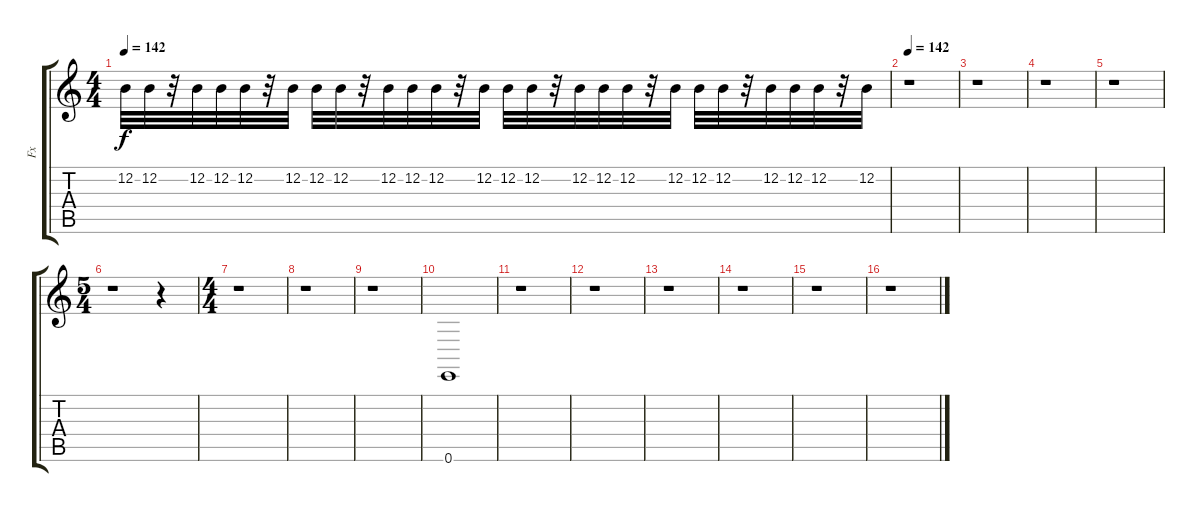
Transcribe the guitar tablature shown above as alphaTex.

\track ("Fx" "Fx") {instrument piccolo}
\staff {score tabs}
\tuning (E4 B3 G3 D3 A2 E2) {hide}
\ts (4 4)
\tempo 142
\clef g2
\ks c
12.2.32{dy f} 12.2.32 r.32 12.2.32 12.2.32 12.2.32 r.32 12.2.32 12.2.32 12.2.32 r.32 12.2.32 12.2.32 12.2.32 r.32 12.2.32 12.2.32 12.2.32 r.32 12.2.32 12.2.32 12.2.32 r.32 12.2.32 12.2.32 12.2.32 r.32 12.2.32 12.2.32 12.2.32 r.32 12.2.32 |
\tempo 142
r.1 |
r.1 |
r.1 |
r.1 |
\ts (5 4)
r.1 r.4 |
\ts (4 4)
r.1 |
r.1 |
r.1 |
0.6.1{volume 16 instrument blownbottle} |
r.1 |
r.1 |
r.1 |
r.1 |
r.1 |
r.1
